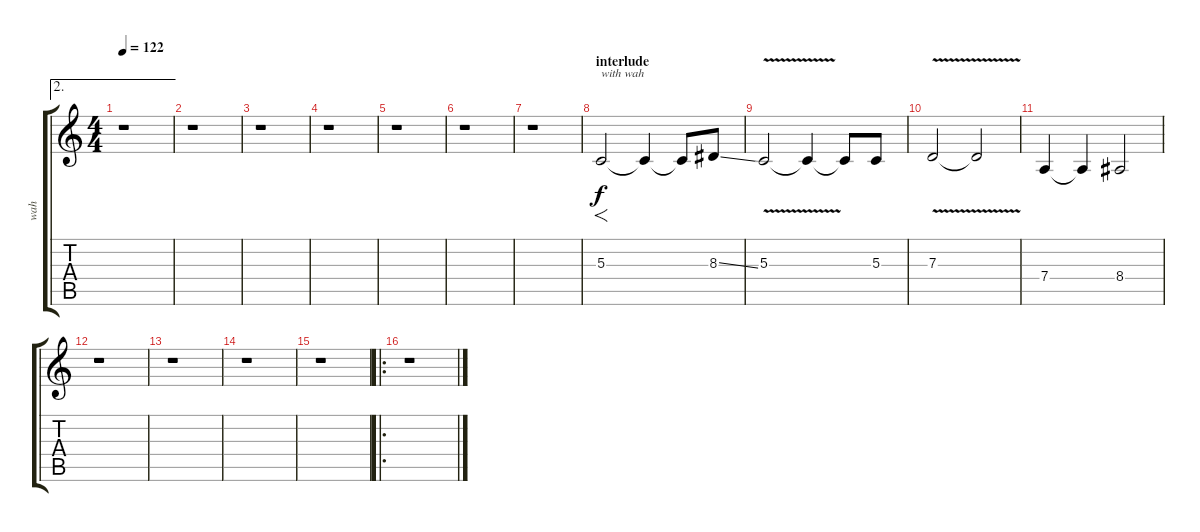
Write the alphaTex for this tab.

\track ("wah" "wah") {instrument sopranosax}
\staff {score tabs}
\tuning (E4 B3 G3 D3 A2 E2) {hide}
\ae 2
\ts (4 4)
\tempo 122
\clef g2
\ks c
r.1{dy f} |
r.1 |
r.1 |
r.1 |
r.1 |
r.1 |
r.1 |
\section ("" "interlude")
5.3.2{f txt "with wah"} 5.3{t}.4 5.3{t}.8 8.3{ss}.8 |
5.3{v}.2 5.3{t}.4 5.3{t}.8 5.3.8 |
7.3{v}.2 7.3{t}.2 |
7.4.4 7.4{t}.4 8.4.2 |
r.1 |
r.1 |
r.1 |
r.1 |
\ro
r.1
